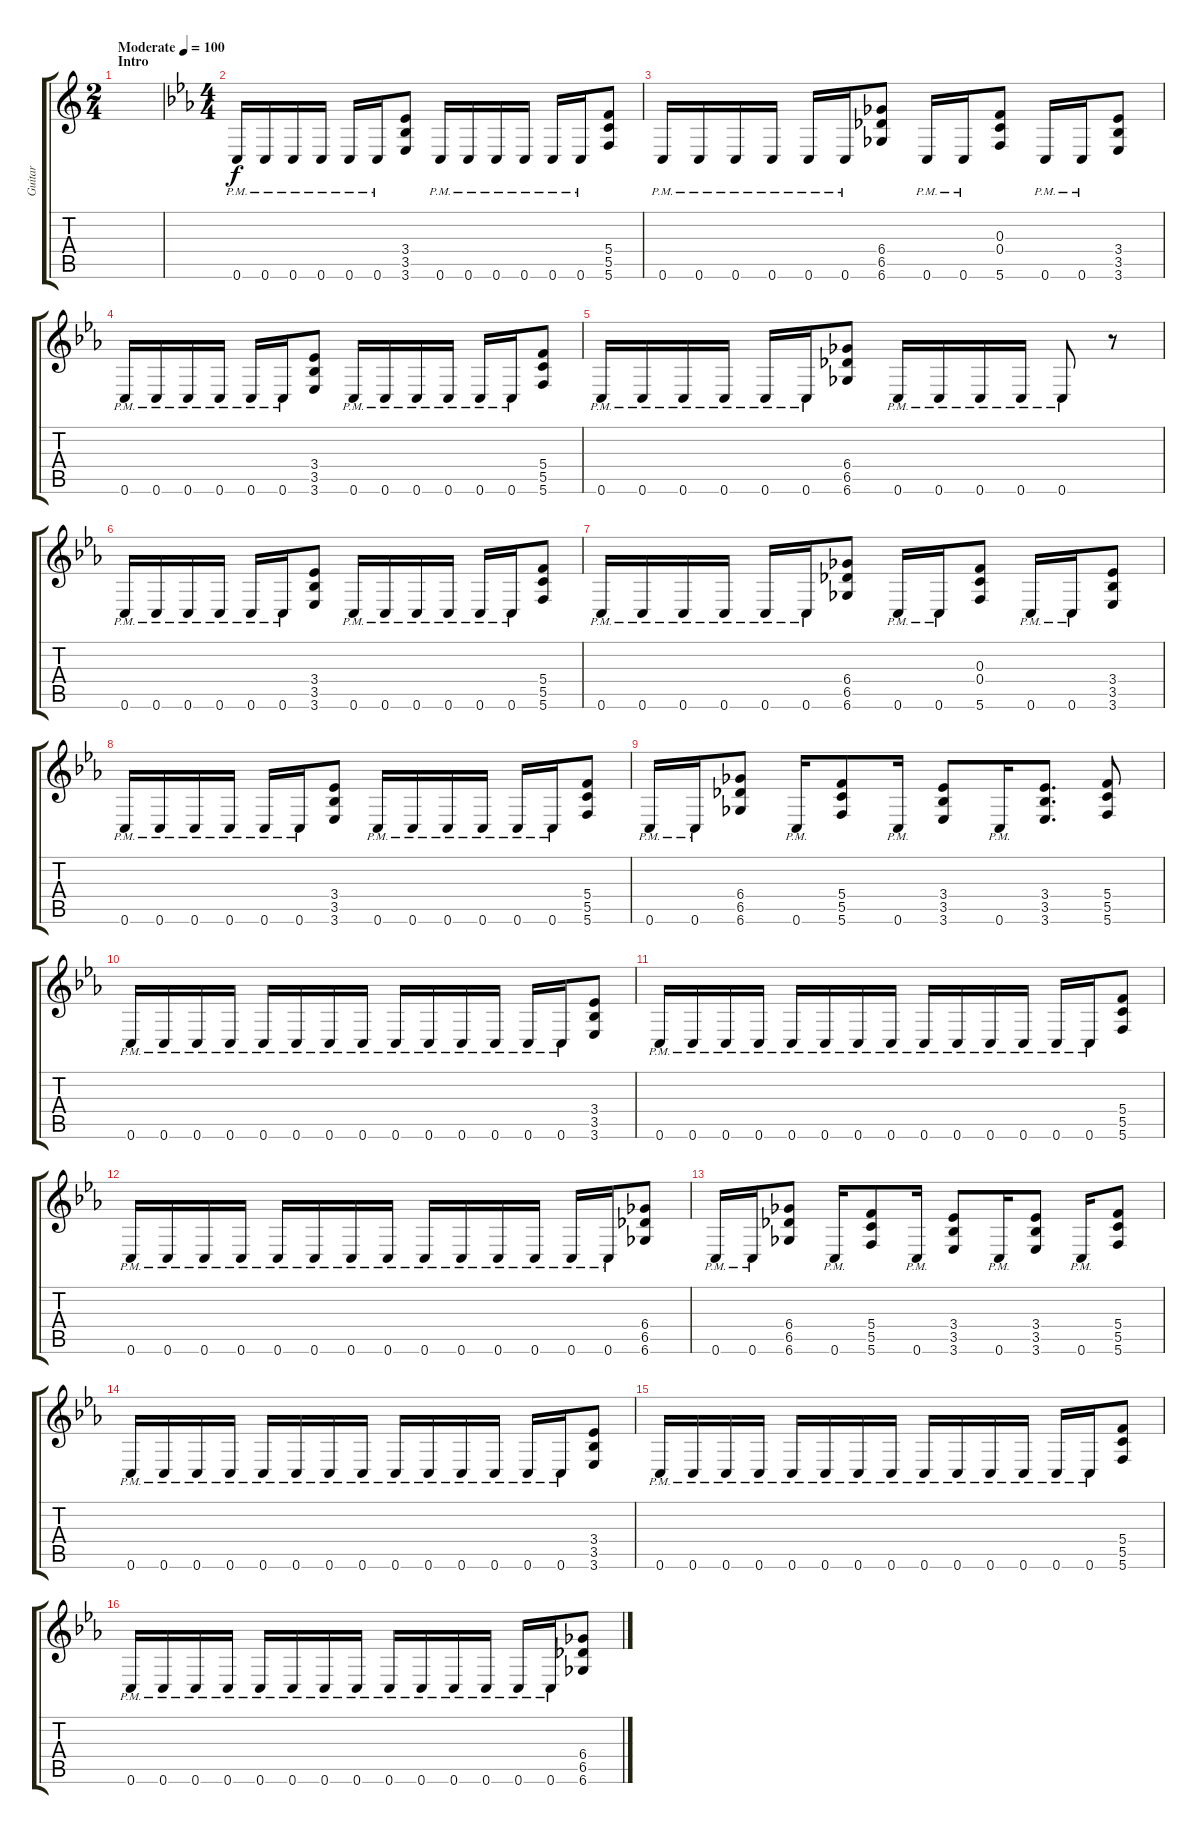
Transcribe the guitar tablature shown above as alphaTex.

\track ("Guitar" "Guitar") {instrument distortionguitar}
\staff {score tabs}
\tuning (D4 A3 F3 C3 G2 C2) {hide}
\ts (2 4)
\section ("" "Intro")
\tempo (100 "Moderate")
\clef g2
\ks c
|
\ts (4 4)
\ks eb
0.6{pm}.16 0.6{pm}.16 0.6{pm}.16 0.6{pm}.16 0.6{pm}.16 0.6{pm}.16 (3.4 3.5 3.6).8 0.6{pm}.16 0.6{pm}.16 0.6{pm}.16 0.6{pm}.16 0.6{pm}.16 0.6{pm}.16 (5.4 5.5 5.6).8 |
0.6{pm}.16 0.6{pm}.16 0.6{pm}.16 0.6{pm}.16 0.6{pm}.16 0.6{pm}.16 (6.4 6.5 6.6).8 0.6{pm}.16 0.6{pm}.16 (0.3 0.4 5.6).8 0.6{pm}.16 0.6{pm}.16 (3.4 3.5 3.6).8 |
0.6{pm}.16 0.6{pm}.16 0.6{pm}.16 0.6{pm}.16 0.6{pm}.16 0.6{pm}.16 (3.4 3.5 3.6).8 0.6{pm}.16 0.6{pm}.16 0.6{pm}.16 0.6{pm}.16 0.6{pm}.16 0.6{pm}.16 (5.4 5.5 5.6).8 |
0.6{pm}.16 0.6{pm}.16 0.6{pm}.16 0.6{pm}.16 0.6{pm}.16 0.6{pm}.16 (6.4 6.5 6.6).8 0.6{pm}.16 0.6{pm}.16 0.6{pm}.16 0.6{pm}.16 0.6{pm}.8 r.8 |
0.6{pm}.16 0.6{pm}.16 0.6{pm}.16 0.6{pm}.16 0.6{pm}.16 0.6{pm}.16 (3.4 3.5 3.6).8 0.6{pm}.16 0.6{pm}.16 0.6{pm}.16 0.6{pm}.16 0.6{pm}.16 0.6{pm}.16 (5.4 5.5 5.6).8 |
0.6{pm}.16 0.6{pm}.16 0.6{pm}.16 0.6{pm}.16 0.6{pm}.16 0.6{pm}.16 (6.4 6.5 6.6).8 0.6{pm}.16 0.6{pm}.16 (0.3 0.4 5.6).8 0.6{pm}.16 0.6{pm}.16 (3.4 3.5 3.6).8 |
0.6{pm}.16 0.6{pm}.16 0.6{pm}.16 0.6{pm}.16 0.6{pm}.16 0.6{pm}.16 (3.4 3.5 3.6).8 0.6{pm}.16 0.6{pm}.16 0.6{pm}.16 0.6{pm}.16 0.6{pm}.16 0.6{pm}.16 (5.4 5.5 5.6).8 |
0.6{pm}.16 0.6{pm}.16 (6.4 6.5 6.6).8 0.6{pm}.16 (5.4 5.5 5.6).8 0.6{pm}.16 (3.4 3.5 3.6).8 0.6{pm}.16 (3.4 3.5 3.6).8{d} (5.4 5.5 5.6).8 |
0.6{pm}.16 0.6{pm}.16 0.6{pm}.16 0.6{pm}.16 0.6{pm}.16 0.6{pm}.16 0.6{pm}.16 0.6{pm}.16 0.6{pm}.16 0.6{pm}.16 0.6{pm}.16 0.6{pm}.16 0.6{pm}.16 0.6{pm}.16 (3.4 3.5 3.6).8 |
0.6{pm}.16 0.6{pm}.16 0.6{pm}.16 0.6{pm}.16 0.6{pm}.16 0.6{pm}.16 0.6{pm}.16 0.6{pm}.16 0.6{pm}.16 0.6{pm}.16 0.6{pm}.16 0.6{pm}.16 0.6{pm}.16 0.6{pm}.16 (5.4 5.5 5.6).8 |
0.6{pm}.16 0.6{pm}.16 0.6{pm}.16 0.6{pm}.16 0.6{pm}.16 0.6{pm}.16 0.6{pm}.16 0.6{pm}.16 0.6{pm}.16 0.6{pm}.16 0.6{pm}.16 0.6{pm}.16 0.6{pm}.16 0.6{pm}.16 (6.4 6.5 6.6).8 |
0.6{pm}.16 0.6{pm}.16 (6.4 6.5 6.6).8 0.6{pm}.16 (5.4 5.5 5.6).8 0.6{pm}.16 (3.4 3.5 3.6).8 0.6{pm}.16 (3.4 3.5 3.6).8 0.6{pm}.16 (5.4 5.5 5.6).8 |
0.6{pm}.16 0.6{pm}.16 0.6{pm}.16 0.6{pm}.16 0.6{pm}.16 0.6{pm}.16 0.6{pm}.16 0.6{pm}.16 0.6{pm}.16 0.6{pm}.16 0.6{pm}.16 0.6{pm}.16 0.6{pm}.16 0.6{pm}.16 (3.4 3.5 3.6).8 |
0.6{pm}.16 0.6{pm}.16 0.6{pm}.16 0.6{pm}.16 0.6{pm}.16 0.6{pm}.16 0.6{pm}.16 0.6{pm}.16 0.6{pm}.16 0.6{pm}.16 0.6{pm}.16 0.6{pm}.16 0.6{pm}.16 0.6{pm}.16 (5.4 5.5 5.6).8 |
0.6{pm}.16 0.6{pm}.16 0.6{pm}.16 0.6{pm}.16 0.6{pm}.16 0.6{pm}.16 0.6{pm}.16 0.6{pm}.16 0.6{pm}.16 0.6{pm}.16 0.6{pm}.16 0.6{pm}.16 0.6{pm}.16 0.6{pm}.16 (6.4 6.5 6.6).8
